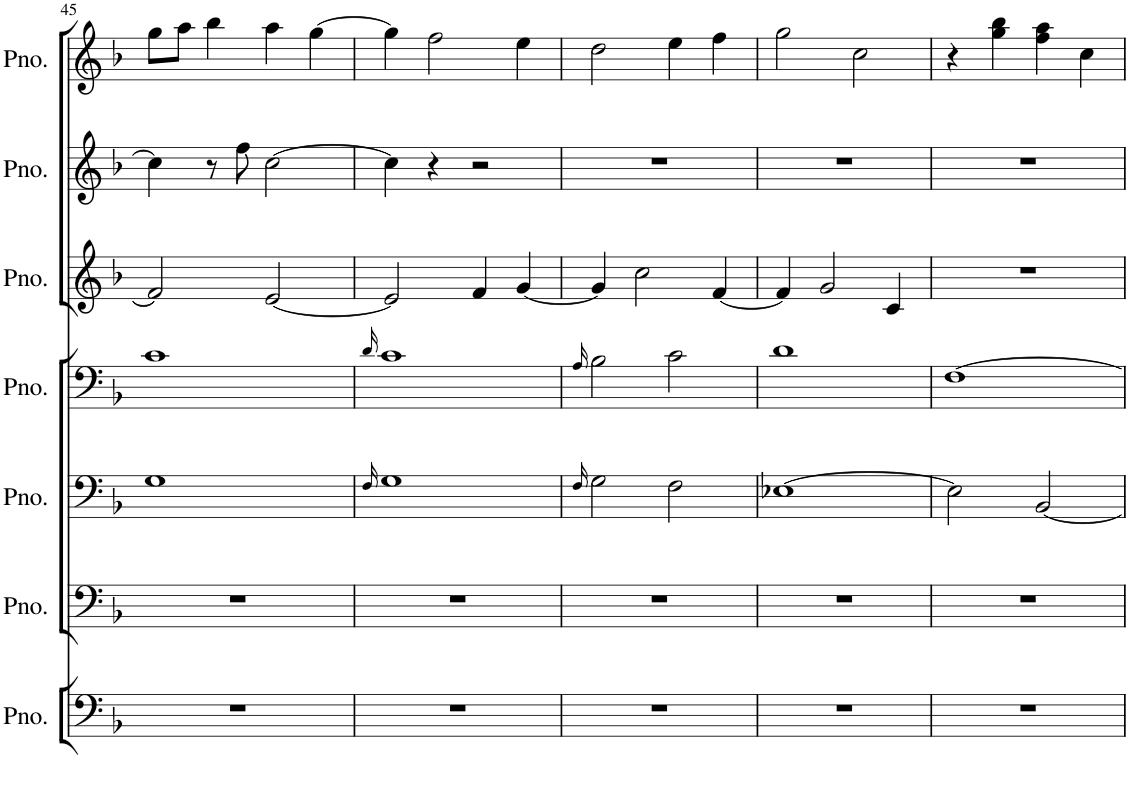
**kern	**kern	**kern	**kern	**kern	**kern	**kern
*part7	*part6	*part5	*part4	*part3	*part2	*part1
*staff7	*staff6	*staff5	*staff4	*staff3	*staff2	*staff1
*I"Piano	*I"Piano	*I"Piano	*I"Piano	*I"Piano	*I"Piano	*I"Piano
*I'Pno.	*I'Pno.	*I'Pno.	*I'Pno.	*I'Pno.	*I'Pno.	*I'Pno.
!!LO:PB:g=z
*clefF4	*clefF4	*clefF4	*clefF4	*clefG2	*clefG2	*clefG2
*k[b-]	*k[b-]	*k[b-]	*k[b-]	*k[b-]	*k[b-]	*k[b-]
*M2/2	*M2/2	*M2/2	*M2/2	*M2/2	*M2/2	*M2/2
=45	=45	=45	=45	=45	=45	=45
1r	1r	1G	1c	2f/]	4cc\]	8gg\L
.	.	.	.	.	.	8aa\J
.	.	.	.	.	8r	4bb-\
.	.	.	.	.	8ff\	.
.	.	.	.	[2e/	[2cc\	4aa\
.	.	.	.	.	.	[4gg\
=46	=46	=46	=46	=46	=46	=46
.	.	16qF/	16qd/	.	.	.
1r	1r	1G	1c	2e/]	4cc\]	4gg\]
.	.	.	.	.	4r	2ff\
.	.	.	.	4f/	2r	.
.	.	.	.	[4g/	.	4ee\
=47	=47	=47	=47	=47	=47	=47
.	.	16qF/	16qA/	.	.	.
1r	1r	2G\	2B-\	4g/]	1r	2dd\
.	.	.	.	2cc\	.	.
.	.	2F\	2c\	.	.	4ee\
.	.	.	.	[4f/	.	4ff\
=48	=48	=48	=48	=48	=48	=48
1r	1r	[1E-X	1d	4f/]	1r	2gg\
.	.	.	.	2g/	.	.
.	.	.	.	.	.	2cc\
.	.	.	.	4c/	.	.
=49	=49	=49	=49	=49	=49	=49
1r	1r	2E-\]	[1F	1r	1r	4r
.	.	.	.	.	.	4gg\ 4bb-\
.	.	[2BB-/	.	.	.	4ff\ 4aa\
.	.	.	.	.	.	4cc\
=	=	=	=	=	=	=
*-	*-	*-	*-	*-	*-	*-
